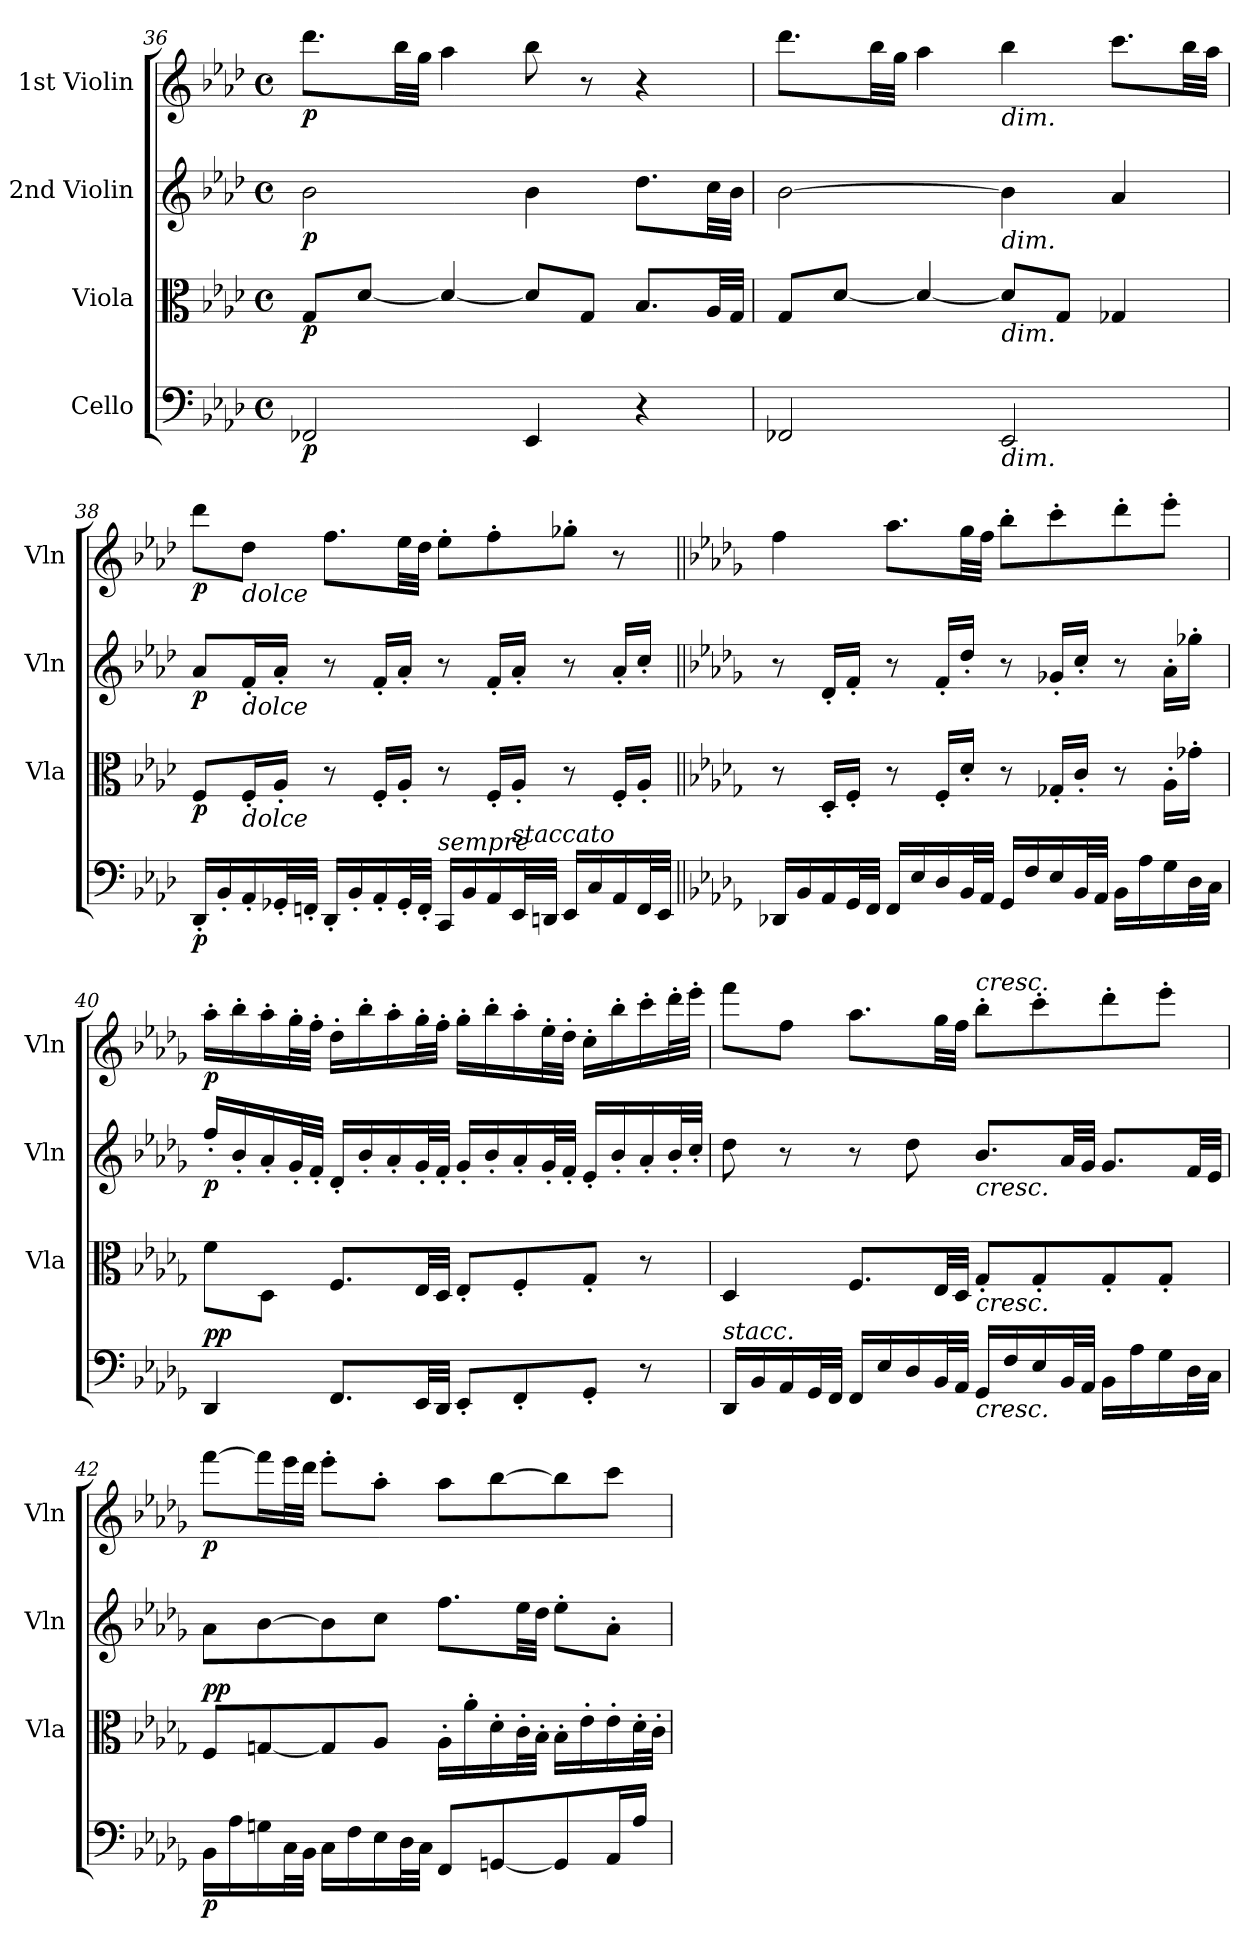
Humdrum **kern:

**kern	**dynam	**kern	**dynam	**kern	**dynam	**kern	**dynam
*part4	*part4	*part3	*part3	*part2	*part2	*part1	*part1
*staff4	*staff4	*staff3	*staff3	*staff2	*staff2	*staff1	*staff1
*I"Cello	*	*I"Viola	*	*I"2nd Violin	*	*I"1st Violin	*
*	*	*I'Vla	*	*I'Vln	*	*I'Vln	*
*clefF4	*	*clefC3	*	*clefG2	*	*clefG2	*
*k[b-e-a-d-]	*	*k[b-e-a-d-]	*	*k[b-e-a-d-]	*	*k[b-e-a-d-]	*
*A-:	*	*A-:	*	*A-:	*	*A-:	*
*M4/4	*	*M4/4	*	*M4/4	*	*M4/4	*
*met(c)	*	*met(c)	*	*met(c)	*	*met(c)	*
=36	=36	=36	=36	=36	=36	=36	=36
!	!LO:DY:b	!	!LO:DY:b	!	!LO:DY:b	!	!LO:DY:b
2FF-X/	p	8G/L	p	2b-\	p	8.ddd-\L	p
.	.	[8d-/J	.	.	.	.	.
.	.	.	.	.	.	32bb-\LL	.
.	.	.	.	.	.	32gg\JJJ	.
.	.	4d-/_	.	.	.	4aa-\	.
4EE-/	.	8d-/L]	.	4b-\	.	8bb-\	.
.	.	8G/J	.	.	.	8r	.
4r	.	8.B-/L	.	8.dd-\L	.	4r	.
.	.	32A-/LL	.	32cc\LL	.	.	.
.	.	32G/JJJ	.	32b-\JJJ	.	.	.
=37	=37	=37	=37	=37	=37	=37	=37
2FF-X/	.	8G/L	.	[2b-\	.	8.ddd-\L	.
.	.	[8d-/J	.	.	.	.	.
.	.	.	.	.	.	32bb-\LL	.
.	.	.	.	.	.	32gg\JJJ	.
.	.	4d-/_	.	.	.	4aa-\	.
!	!	!	!	!	!	!LO:TX:b:i:t=dim.	!
!	!	!	!	!LO:TX:b:i:t=dim.	!	!	!
!	!	!LO:TX:b:i:t=dim.	!	!	!	!	!
!LO:TX:b:i:t=dim.	!	!	!	!	!	!	!
2EE-/	.	8d-/L]	.	4b-\]	.	4bb-\	.
.	.	8G/J	.	.	.	.	.
.	.	4G-X/	.	4a-/	.	8.ccc\L	.
.	.	.	.	.	.	32bb-\LL	.
.	.	.	.	.	.	32aa-\JJJ	.
=38	=38	=38	=38	=38	=38	=38	=38
!	!LO:DY:b	!	!LO:DY:b	!	!LO:DY:b	!	!LO:DY:b
16DD-'/LL	p	8F/L	p	8a-/L	p	8ddd-\L	p
16BB-'/	.	.	.	.	.	.	.
!	!	!	!	!	!	!LO:TX:b:i:t=dolce	!
!	!	!	!	!LO:TX:b:i:t=dolce	!	!	!
!	!	!LO:TX:b:i:t=dolce	!	!	!	!	!
16AA-'/	.	16F'/L	.	16f'/L	.	8dd-\J	.
32GG-X'/L	.	16A-'/JJ	.	16a-'/JJ	.	.	.
32FFn'/JJJ	.	.	.	.	.	.	.
16DD-'/LL	.	8r	.	8r	.	8.ff\L	.
16BB-'/	.	.	.	.	.	.	.
16AA-'/	.	16F'/LL	.	16f'/LL	.	.	.
32GG-'/L	.	16A-'/JJ	.	16a-'/JJ	.	32ee-\LL	.
32FF'/JJJ	.	.	.	.	.	32dd-\JJJ	.
!LO:TX:a:i:t=sempre	!	!	!	!	!	!	!
16CC/LL	.	8r	.	8r	.	8ee-'\L	.
16BB-/	.	.	.	.	.	.	.
16AA-/	.	16F'/LL	.	16f'/LL	.	8ff'\	.
!LO:TX:a:i:t=staccato	!	!	!	!	!	!	!
32EE-/L	.	16A-'/JJ	.	16a-'/JJ	.	.	.
32DDn/JJJ	.	.	.	.	.	.	.
16EE-/LL	.	8r	.	8r	.	8gg-X'\J	.
16C/	.	.	.	.	.	.	.
16AA-/	.	16F'/LL	.	16a-'/LL	.	8r	.
32FF/L	.	16A-'/JJ	.	16cc'/JJ	.	.	.
32EE-/JJJ	.	.	.	.	.	.	.
=39||	=39||	=39||	=39||	=39||	=39||	=39||	=39||
*k[b-e-a-d-g-]	*	*k[b-e-a-d-g-]	*	*k[b-e-a-d-g-]	*	*k[b-e-a-d-g-]	*
*D-:	*	*D-:	*	*D-:	*	*D-:	*
16DD-X/LL	.	8r	.	8r	.	4ff\	.
16BB-/	.	.	.	.	.	.	.
16AA-/	.	16D-'/LL	.	16d-'/LL	.	.	.
32GG-/L	.	16F'/JJ	.	16f'/JJ	.	.	.
32FF/JJJ	.	.	.	.	.	.	.
16FF/LL	.	8r	.	8r	.	8.aa-\L	.
16E-/	.	.	.	.	.	.	.
16D-/	.	16F'/LL	.	16f'/LL	.	.	.
32BB-/L	.	16d-'/JJ	.	16dd-'/JJ	.	32gg-\LL	.
32AA-/JJJ	.	.	.	.	.	32ff\JJJ	.
16GG-/LL	.	8r	.	8r	.	8bb-'\L	.
16F/	.	.	.	.	.	.	.
16E-/	.	16G-X'/LL	.	16g-X'/LL	.	8ccc'\	.
32BB-/L	.	16c'/JJ	.	16cc'/JJ	.	.	.
32AA-/JJJ	.	.	.	.	.	.	.
16BB-\LL	.	8r	.	8r	.	8ddd-'\	.
16A-\	.	.	.	.	.	.	.
16G-\	.	16A-'\LL	.	16a-'\LL	.	8eee-'\J	.
32D-\L	.	16g-X'\JJ	.	16gg-X'\JJ	.	.	.
32C\JJJ	.	.	.	.	.	.	.
=40	=40	=40	=40	=40	=40	=40	=40
!	!LO:DY:b	!	!	!	!	!	!
!	!LO:DY:n=1:a	!	!	!	!LO:DY:b	!	!LO:DY:b
4DD-/	p p	8f\L	.	16ff'/LL	p	16aa-'\LL	p
.	.	.	.	16b-'/	.	16bb-'\	.
.	.	8D-\J	.	16a-'/	.	16aa-'\	.
.	.	.	.	32g-'/L	.	32gg-'\L	.
.	.	.	.	32f'/JJJ	.	32ff'\JJJ	.
8.FF/L	.	8.F/L	.	16d-'/LL	.	16dd-'\LL	.
.	.	.	.	16b-'/	.	16bb-'\	.
.	.	.	.	16a-'/	.	16aa-'\	.
32EE-/LL	.	32E-/LL	.	32g-'/L	.	32gg-'\L	.
32DD-/JJJ	.	32D-/JJJ	.	32f'/JJJ	.	32ff'\JJJ	.
8EE-'/L	.	8E-'/L	.	16g-'/LL	.	16gg-'\LL	.
.	.	.	.	16b-'/	.	16bb-'\	.
8FF'/	.	8F'/	.	16a-'/	.	16aa-'\	.
.	.	.	.	32g-'/L	.	32ee-'\L	.
.	.	.	.	32f'/JJJ	.	32dd-'\JJJ	.
8GG-'/J	.	8G-'/J	.	16e-'/LL	.	16cc'\LL	.
.	.	.	.	16b-'/	.	16bb-'\	.
8r	.	8r	.	16a-'/	.	16ccc'\	.
.	.	.	.	32b-'/L	.	32ddd-'\L	.
.	.	.	.	32cc'/JJJ	.	32eee-'\JJJ	.
=41	=41	=41	=41	=41	=41	=41	=41
!LO:TX:a:i:t=stacc.	!	!	!	!	!	!	!
16DD-/LL	.	4D-/	.	8dd-\	.	8fff\L	.
16BB-/	.	.	.	.	.	.	.
16AA-/	.	.	.	8r	.	8ff\J	.
32GG-/L	.	.	.	.	.	.	.
32FF/JJJ	.	.	.	.	.	.	.
16FF/LL	.	8.F/L	.	8r	.	8.aa-\L	.
16E-/	.	.	.	.	.	.	.
16D-/	.	.	.	8dd-\	.	.	.
32BB-/L	.	32E-/LL	.	.	.	32gg-\LL	.
32AA-/JJJ	.	32D-/JJJ	.	.	.	32ff\JJJ	.
!	!	!	!	!	!	!LO:TX:a:i:t=cresc.	!
!	!	!	!	!LO:TX:b:i:t=cresc.	!	!	!
!	!	!LO:TX:b:i:t=cresc.	!	!	!	!	!
!LO:TX:b:i:t=cresc.	!	!	!	!	!	!	!
16GG-/LL	.	8G-'/L	.	8.b-/L	.	8bb-'\L	.
16F/	.	.	.	.	.	.	.
16E-/	.	8G-'/	.	.	.	8ccc'\	.
32BB-/L	.	.	.	32a-/LL	.	.	.
32AA-/JJJ	.	.	.	32g-/JJJ	.	.	.
16BB-\LL	.	8G-'/	.	8.g-/L	.	8ddd-'\	.
16A-\	.	.	.	.	.	.	.
16G-\	.	8G-'/J	.	.	.	8eee-'\J	.
32D-\L	.	.	.	32f/LL	.	.	.
32C\JJJ	.	.	.	32e-/JJJ	.	.	.
=42	=42	=42	=42	=42	=42	=42	=42
!	!LO:DY:b	!	!LO:DY:a	!	!	!	!
!	!	!	!LO:DY:n=1:b	!	!	!	!LO:DY:b
16BB-\LL	p	8F/L	p p	8a-\L	.	[8fff\L	p
16A-\	.	.	.	.	.	.	.
16Gn\	.	[8Gn/	.	[8b-\	.	16fff\L]	.
32C\L	.	.	.	.	.	32eee-\L	.
32BB-\JJJ	.	.	.	.	.	32ddd-\JJJ	.
16C\LL	.	8G/]	.	8b-\]	.	8eee-'\L	.
16F\	.	.	.	.	.	.	.
16E-\	.	8A-/J	.	8cc\J	.	8aa-'\J	.
32D-\L	.	.	.	.	.	.	.
32C\JJJ	.	.	.	.	.	.	.
8FF/L	.	16A-'\LL	.	8.ff\L	.	8aa-\L	.
.	.	16a-'\	.	.	.	.	.
[8GGn/	.	16d-'\	.	.	.	[8bb-\	.
.	.	32c'\L	.	32ee-\LL	.	.	.
.	.	32B-'\JJJ	.	32dd-\JJJ	.	.	.
8GG/]	.	16B-'\LL	.	8ee-'\L	.	8bb-\]	.
.	.	16e-'\	.	.	.	.	.
16AA-/L	.	16e-'\	.	8a-'\J	.	8ccc\J	.
16A-/JJ	.	32d-'\L	.	.	.	.	.
.	.	32c'\JJJ	.	.	.	.	.
=	=	=	=	=	=	=	=
*-	*-	*-	*-	*-	*-	*-	*-
